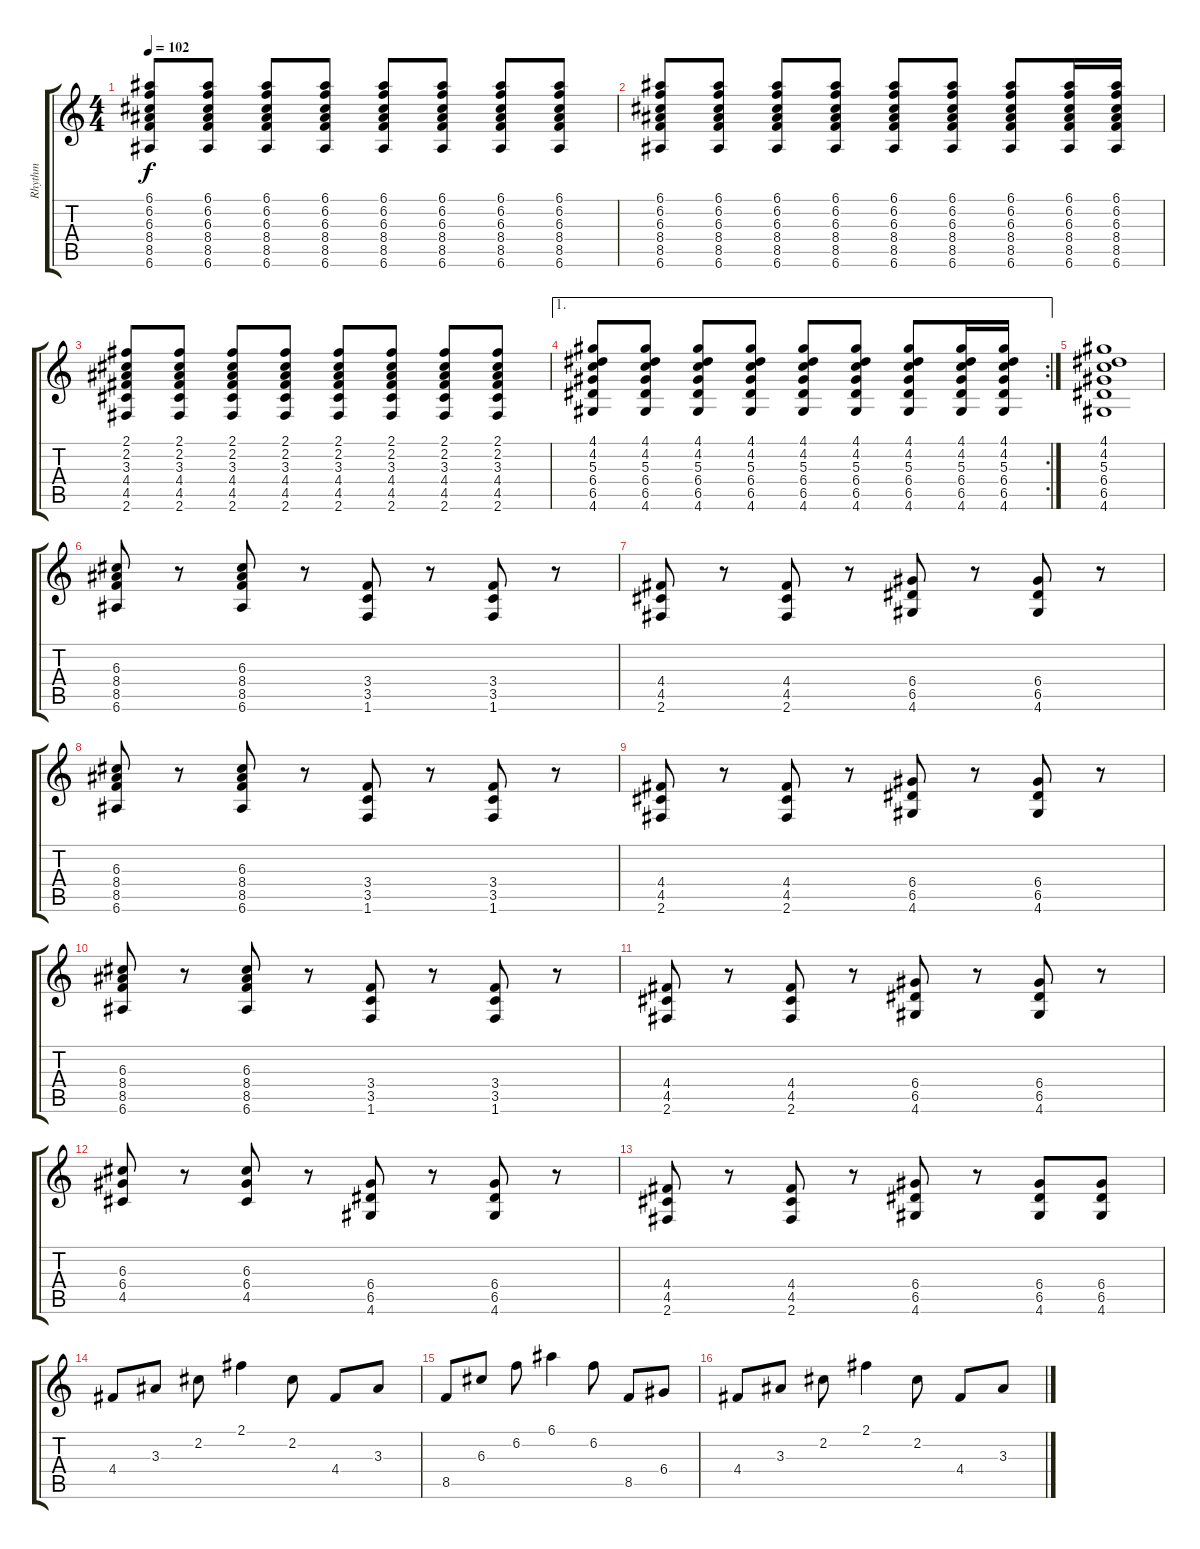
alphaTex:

\track ("Rhythm" "Rhythm") {instrument overdrivenguitar}
\staff {score tabs}
\tuning (E4 B3 G3 D3 A2 E2) {hide}
\ts (4 4)
\tempo 102
\clef g2
\ks c
(6.1 6.2 6.3 8.4 8.5 6.6).8{dy f} (6.1 6.2 6.3 8.4 8.5 6.6).8 (6.1 6.2 6.3 8.4 8.5 6.6).8 (6.1 6.2 6.3 8.4 8.5 6.6).8 (6.1 6.2 6.3 8.4 8.5 6.6).8 (6.1 6.2 6.3 8.4 8.5 6.6).8 (6.1 6.2 6.3 8.4 8.5 6.6).8 (6.1 6.2 6.3 8.4 8.5 6.6).8 |
(6.1 6.2 6.3 8.4 8.5 6.6).8 (6.1 6.2 6.3 8.4 8.5 6.6).8 (6.1 6.2 6.3 8.4 8.5 6.6).8 (6.1 6.2 6.3 8.4 8.5 6.6).8 (6.1 6.2 6.3 8.4 8.5 6.6).8 (6.1 6.2 6.3 8.4 8.5 6.6).8 (6.1 6.2 6.3 8.4 8.5 6.6).8 (6.1 6.2 6.3 8.4 8.5 6.6).16 (6.1 6.2 6.3 8.4 8.5 6.6).16 |
(2.1 2.2 3.3 4.4 4.5 2.6).8 (2.1 2.2 3.3 4.4 4.5 2.6).8 (2.1 2.2 3.3 4.4 4.5 2.6).8 (2.1 2.2 3.3 4.4 4.5 2.6).8 (2.1 2.2 3.3 4.4 4.5 2.6).8 (2.1 2.2 3.3 4.4 4.5 2.6).8 (2.1 2.2 3.3 4.4 4.5 2.6).8 (2.1 2.2 3.3 4.4 4.5 2.6).8 |
\ae 1
\rc 2
(4.1 4.2 5.3 6.4 6.5 4.6).8 (4.1 4.2 5.3 6.4 6.5 4.6).8 (4.1 4.2 5.3 6.4 6.5 4.6).8 (4.1 4.2 5.3 6.4 6.5 4.6).8 (4.1 4.2 5.3 6.4 6.5 4.6).8 (4.1 4.2 5.3 6.4 6.5 4.6).8 (4.1 4.2 5.3 6.4 6.5 4.6).8 (4.1 4.2 5.3 6.4 6.5 4.6).16 (4.1 4.2 5.3 6.4 6.5 4.6).16 |
(4.1 4.2 5.3 6.4 6.5 4.6).1{instrument overdrivenguitar} |
(6.3 8.4 8.5 6.6).8 r.8 (6.3 8.4 8.5 6.6).8 r.8 (3.4 3.5 1.6).8 r.8 (3.4 3.5 1.6).8 r.8 |
(4.4 4.5 2.6).8 r.8 (4.4 4.5 2.6).8 r.8 (6.4 6.5 4.6).8 r.8 (6.4 6.5 4.6).8 r.8 |
(6.3 8.4 8.5 6.6).8 r.8 (6.3 8.4 8.5 6.6).8 r.8 (3.4 3.5 1.6).8 r.8 (3.4 3.5 1.6).8 r.8 |
(4.4 4.5 2.6).8 r.8 (4.4 4.5 2.6).8 r.8 (6.4 6.5 4.6).8 r.8 (6.4 6.5 4.6).8 r.8 |
(6.3 8.4 8.5 6.6).8 r.8 (6.3 8.4 8.5 6.6).8 r.8 (3.4 3.5 1.6).8 r.8 (3.4 3.5 1.6).8 r.8 |
(4.4 4.5 2.6).8 r.8 (4.4 4.5 2.6).8 r.8 (6.4 6.5 4.6).8 r.8 (6.4 6.5 4.6).8 r.8 |
(6.3 6.4 4.5).8 r.8 (6.3 6.4 4.5).8 r.8 (6.4 6.5 4.6).8 r.8 (6.4 6.5 4.6).8 r.8 |
(4.4 4.5 2.6).8 r.8 (4.4 4.5 2.6).8 r.8 (6.4 6.5 4.6).8 r.8 (6.4 6.5 4.6).8 (6.4 6.5 4.6).8 |
4.4.8 3.3.8 2.2.8 2.1.4 2.2.8 4.4.8 3.3.8 |
8.5.8 6.3.8 6.2.8 6.1.4 6.2.8 8.5.8 6.4.8 |
4.4.8 3.3.8 2.2.8 2.1.4 2.2.8 4.4.8 3.3.8
